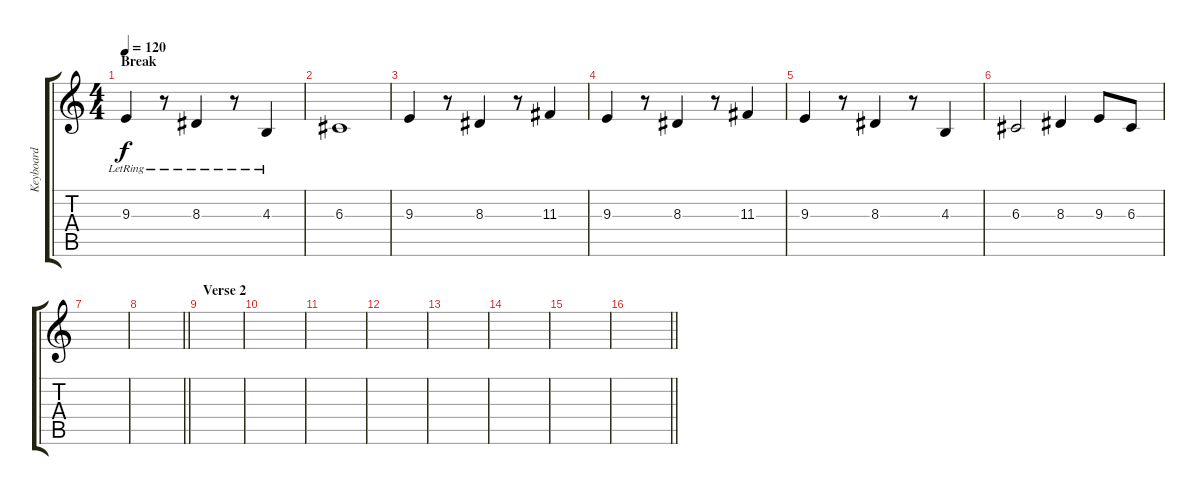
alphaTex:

\track ("Keyboard " "Keyboard ") {instrument acousticgrandpiano}
\staff {score tabs}
\tuning (E4 B3 G3 D3 A2 E2) {hide}
\ts (4 4)
\section ("" "Break")
\tempo 120
\clef g2
\ks c
9.3{lr}.4{dy f} r.8 8.3{lr}.4 r.8 4.3{lr}.4 |
6.3.1 |
9.3.4 r.8 8.3.4 r.8 11.3.4 |
9.3.4 r.8 8.3.4 r.8 11.3.4 |
9.3.4 r.8 8.3.4 r.8 4.3.4 |
6.3.2 8.3.4 9.3.8 6.3.8 |
|
\barLineRight lightlight
|
\section ("" "Verse 2")
|
|
|
|
|
|
|
\barLineRight lightlight
